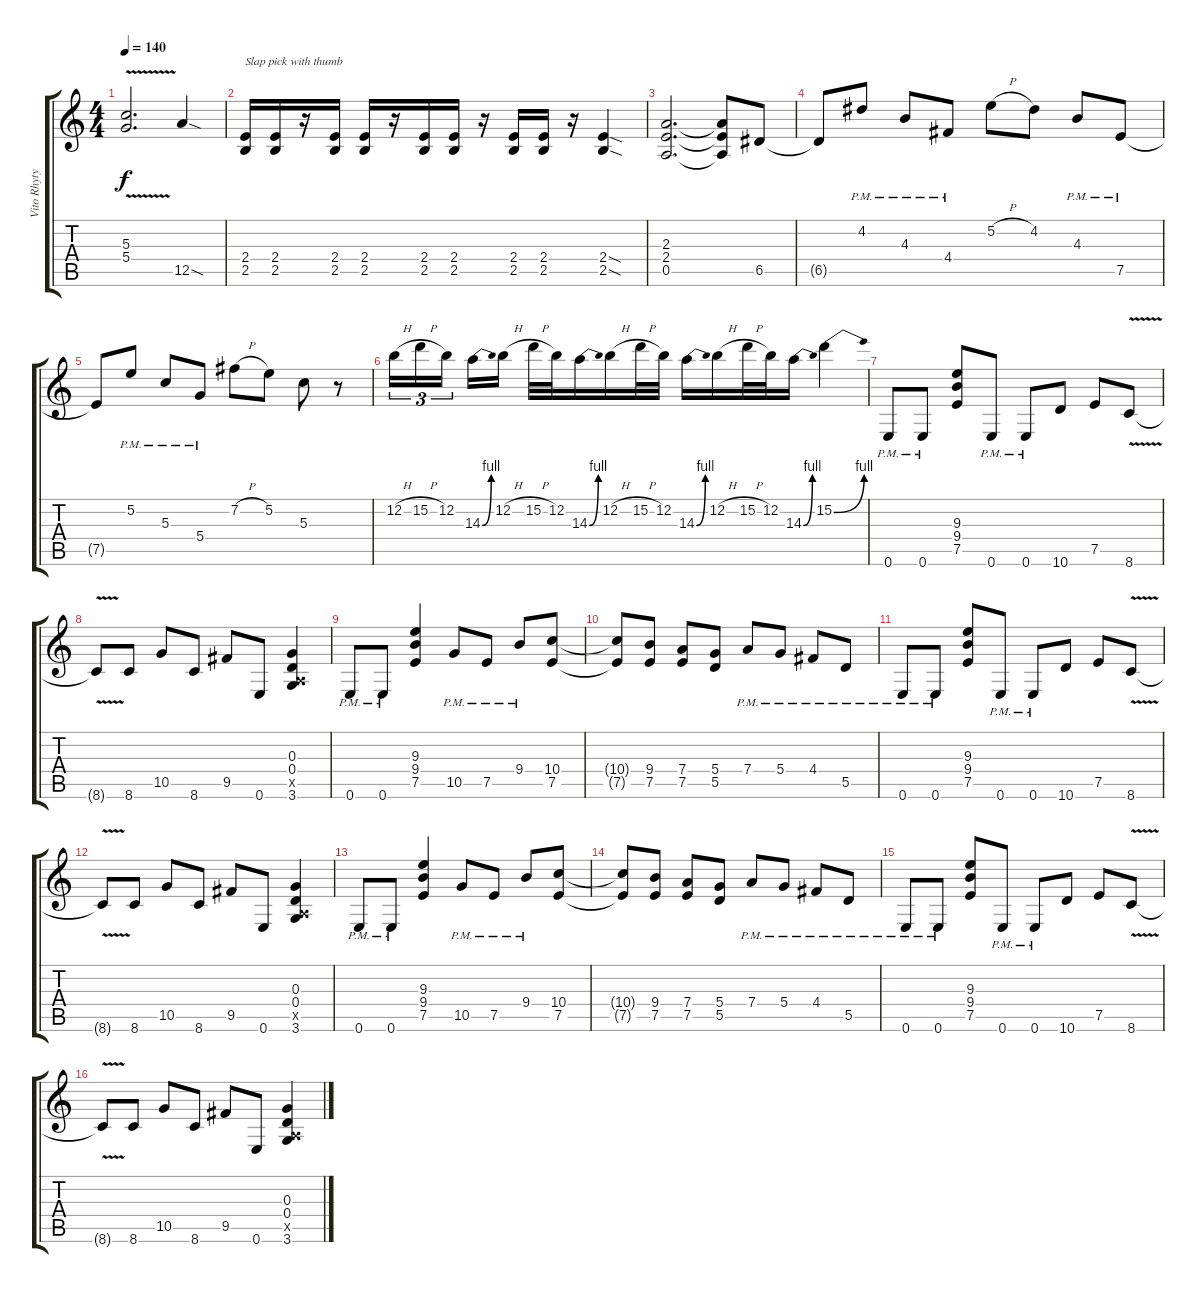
\track ("Vito Rhytym" "Vito Rhyty") {instrument distortionguitar}
\staff {score tabs}
\tuning (E4 B3 G3 D3 A2 E2) {hide}
\ts (4 4)
\tempo 140
\clef g2
\ks c
(5.3{v} 5.4).2{d dy f} 12.5{sod}.4 |
(2.4 2.5).16{txt "Slap pick with thumb"} (2.4 2.5).16 r.16 (2.4 2.5).16 (2.4 2.5).16 r.16 (2.4 2.5).16 (2.4 2.5).16 r.16 (2.4 2.5).16 (2.4 2.5).16 r.16 (2.4{sod} 2.5{sod}).4 |
(2.3 2.4 0.5).2{d} (2.3{t} 2.4{t} 0.5{t}).8 6.5.8 |
6.5{t}.8 4.2{pm}.8 4.3{pm}.8 4.4{pm}.8 5.2{h}.8 4.2.8 4.3{pm}.8 7.5{pm}.8 |
7.5{t}.8 5.2{pm}.8 5.3{pm}.8 5.4{pm}.8 7.2{h}.8 5.2.8 5.3.8 r.8 |
12.2{h}.16{tu (3 2)} 15.2{h}.16{tu (3 2)} 12.2.16{tu (3 2) beam splitsecondary} 14.3{be (bend 0 0 60 4)}.16 12.2{h}.16 15.2{h}.32 12.2.32 14.3{be (bend 0 0 60 4)}.16 12.2{h}.16 15.2{h}.32 12.2.32 14.3{be (bend 0 0 60 4)}.16 12.2{h}.16 15.2{h}.32 12.2.32 14.3{be (bend 0 0 60 4)}.16 15.2{be (bend 0 0 60 4)}.4 |
0.6{pm}.8 0.6{pm}.8 (9.3 9.4 7.5).8 0.6{pm}.8 0.6{pm}.8 10.6.8 7.5.8 8.6{v}.8 |
8.6{t}.8 8.6.8 10.5.8 8.6.8 9.5.8 0.6.8 (0.3 0.4 0.5{x} 3.6).4 |
0.6{pm}.8 0.6{pm}.8 (9.3 9.4 7.5).4 10.5{pm}.8 7.5{pm}.8 9.4{pm}.8 (10.4 7.5).8 |
(10.4{t} 7.5{t}).8 (9.4 7.5).8 (7.4 7.5).8 (5.4 5.5).8 7.4{pm}.8 5.4{pm}.8 4.4{pm}.8 5.5{pm}.8 |
0.6{pm}.8 0.6{pm}.8 (9.3 9.4 7.5).8 0.6{pm}.8 0.6{pm}.8 10.6.8 7.5.8 8.6{v}.8 |
8.6{t}.8 8.6.8 10.5.8 8.6.8 9.5.8 0.6.8 (0.3 0.4 0.5{x} 3.6).4 |
0.6{pm}.8 0.6{pm}.8 (9.3 9.4 7.5).4 10.5{pm}.8 7.5{pm}.8 9.4{pm}.8 (10.4 7.5).8 |
(10.4{t} 7.5{t}).8 (9.4 7.5).8 (7.4 7.5).8 (5.4 5.5).8 7.4{pm}.8 5.4{pm}.8 4.4{pm}.8 5.5{pm}.8 |
0.6{pm}.8 0.6{pm}.8 (9.3 9.4 7.5).8 0.6{pm}.8 0.6{pm}.8 10.6.8 7.5.8 8.6{v}.8 |
8.6{t}.8 8.6.8 10.5.8 8.6.8 9.5.8 0.6.8 (0.3 0.4 0.5{x} 3.6).4
